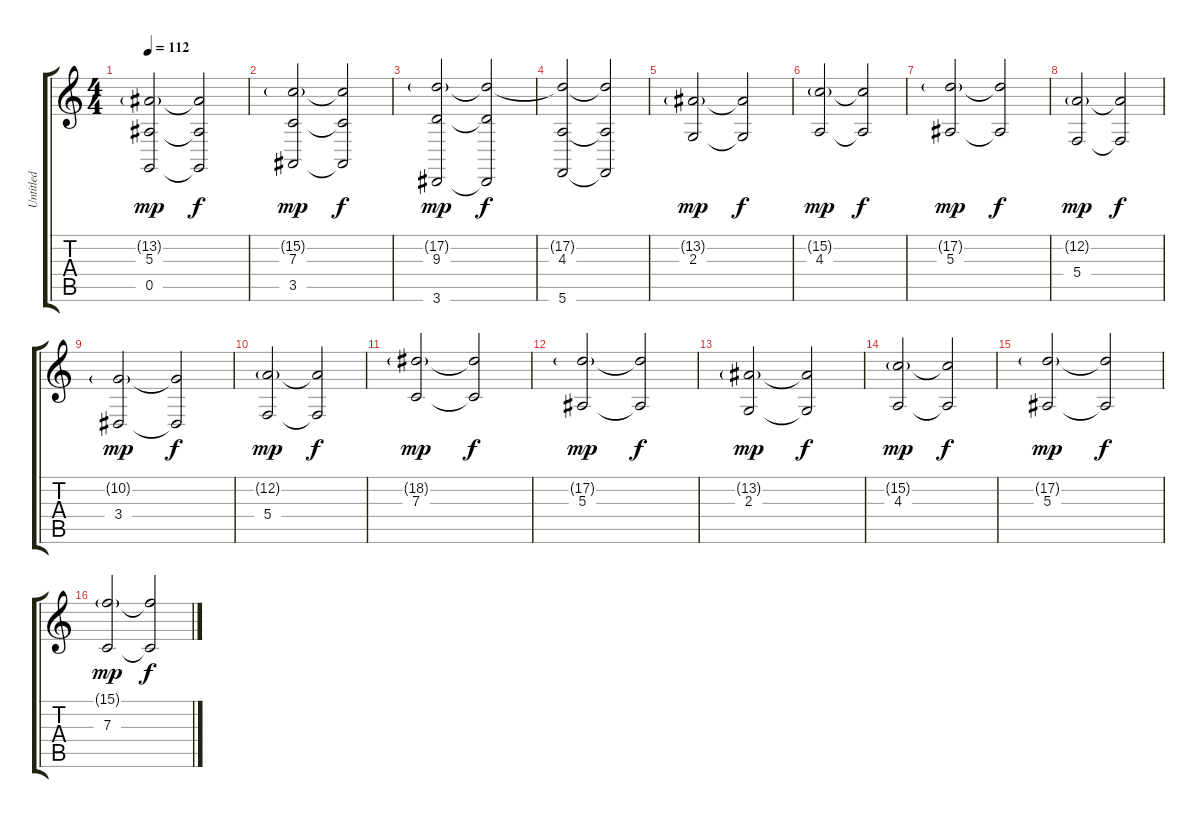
\track ("Untitled" "Untitled") {instrument pad2warm}
\staff {score tabs}
\tuning (D4 A3 F3 C3 G2 C2) {hide}
\ts (4 4)
\tempo 112
\clef g2
\ks c
(13.2{g} 5.3 0.5).2{dy mp} (13.2{t} 5.3{t} 0.5{t}).2{dy f} |
(15.2{g} 7.3 3.5).2{dy mp} (15.2{t} 7.3{t} 3.5{t}).2{dy f} |
(17.2{g} 9.3 3.6).2{dy mp} (17.2{t} 9.3{t} 3.6{t}).2{dy f} |
(17.2{t} 4.3 5.6).2 (17.2{t} 4.3{t} 5.6{t}).2 |
(13.2{g} 2.3).2{dy mp} (13.2{t} 2.3{t}).2{dy f} |
(15.2{g} 4.3).2{dy mp} (15.2{t} 4.3{t}).2{dy f} |
(17.2{g} 5.3).2{dy mp} (17.2{t} 5.3{t}).2{dy f} |
(12.2{g} 5.4).2{dy mp} (12.2{t} 5.4{t}).2{dy f} |
(10.2{g} 3.4).2{dy mp} (10.2{t} 3.4{t}).2{dy f} |
(12.2{g} 5.4).2{dy mp} (12.2{t} 5.4{t}).2{dy f} |
(18.2{g} 7.3).2{dy mp} (18.2{t} 7.3{t}).2{dy f} |
(17.2{g} 5.3).2{dy mp} (17.2{t} 5.3{t}).2{dy f} |
(13.2{g} 2.3).2{dy mp} (13.2{t} 2.3{t}).2{dy f} |
(15.2{g} 4.3).2{dy mp} (15.2{t} 4.3{t}).2{dy f} |
(17.2{g} 5.3).2{dy mp} (17.2{t} 5.3{t}).2{dy f} |
(15.1{g} 7.3).2{dy mp} (15.1{t} 7.3{t}).2{dy f}
